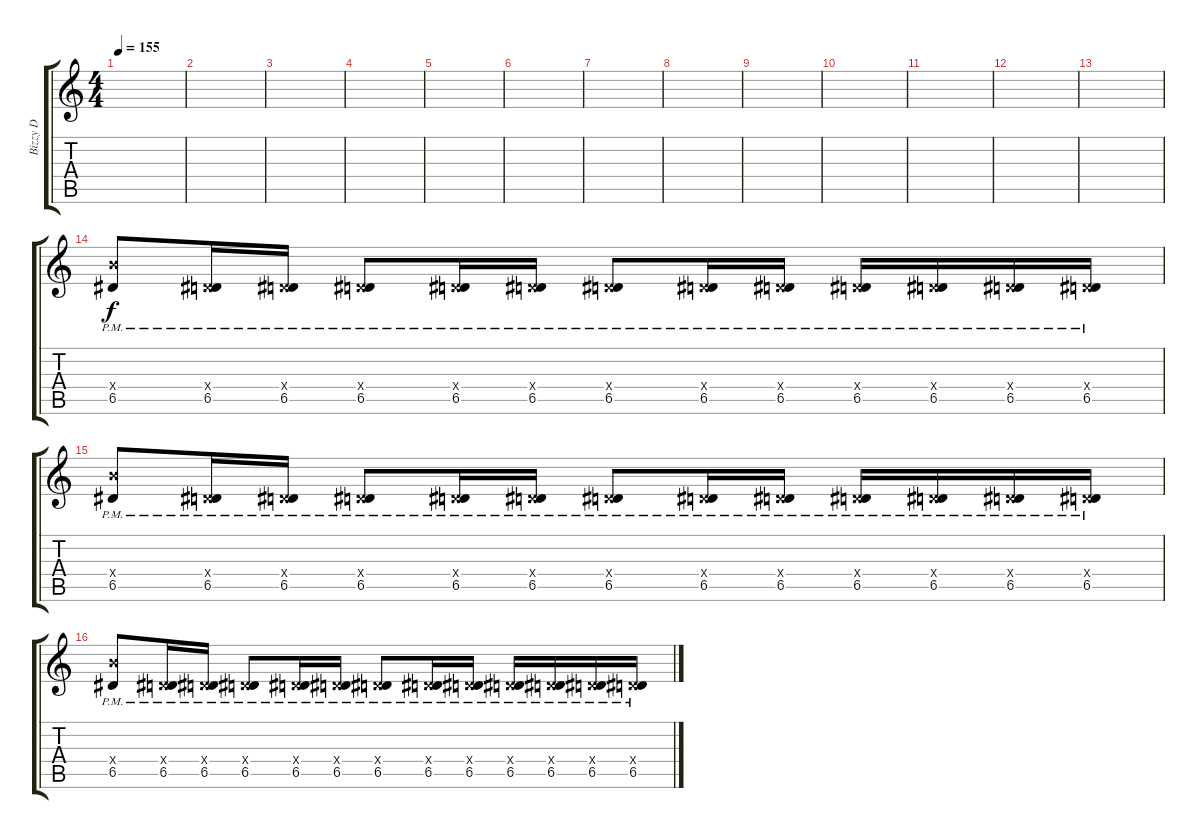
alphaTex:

\track ("Bizzy D" "Bizzy D") {instrument overdrivenguitar}
\staff {score tabs}
\tuning (E4 B3 G3 D3 A2 E2) {hide}
\ts (4 4)
\tempo 155
\clef g2
\ks c
|
|
|
|
|
|
|
|
|
|
|
|
|
(9.4{x} 6.5{pm}).8{volume 9} (0.4{x} 6.5{pm}).16 (0.4{x} 6.5{pm}).16 (0.4{x} 6.5{pm}).8 (0.4{x} 6.5{pm}).16 (0.4{x} 6.5{pm}).16 (0.4{x} 6.5{pm}).8 (0.4{x} 6.5{pm}).16 (0.4{x} 6.5{pm}).16 (0.4{x} 6.5{pm}).16 (0.4{x} 6.5{pm}).16 (0.4{x} 6.5{pm}).16 (0.4{x} 6.5{pm}).16 |
(9.4{x} 6.5{pm}).8 (0.4{x} 6.5{pm}).16 (0.4{x} 6.5{pm}).16 (0.4{x} 6.5{pm}).8 (0.4{x} 6.5{pm}).16 (0.4{x} 6.5{pm}).16 (0.4{x} 6.5{pm}).8 (0.4{x} 6.5{pm}).16 (0.4{x} 6.5{pm}).16 (0.4{x} 6.5{pm}).16 (0.4{x} 6.5{pm}).16 (0.4{x} 6.5{pm}).16 (0.4{x} 6.5{pm}).16 |
(9.4{x} 6.5{pm}).8 (0.4{x} 6.5{pm}).16 (0.4{x} 6.5{pm}).16 (0.4{x} 6.5{pm}).8 (0.4{x} 6.5{pm}).16 (0.4{x} 6.5{pm}).16 (0.4{x} 6.5{pm}).8 (0.4{x} 6.5{pm}).16 (0.4{x} 6.5{pm}).16 (0.4{x} 6.5{pm}).16 (0.4{x} 6.5{pm}).16 (0.4{x} 6.5{pm}).16 (0.4{x} 6.5{pm}).16
